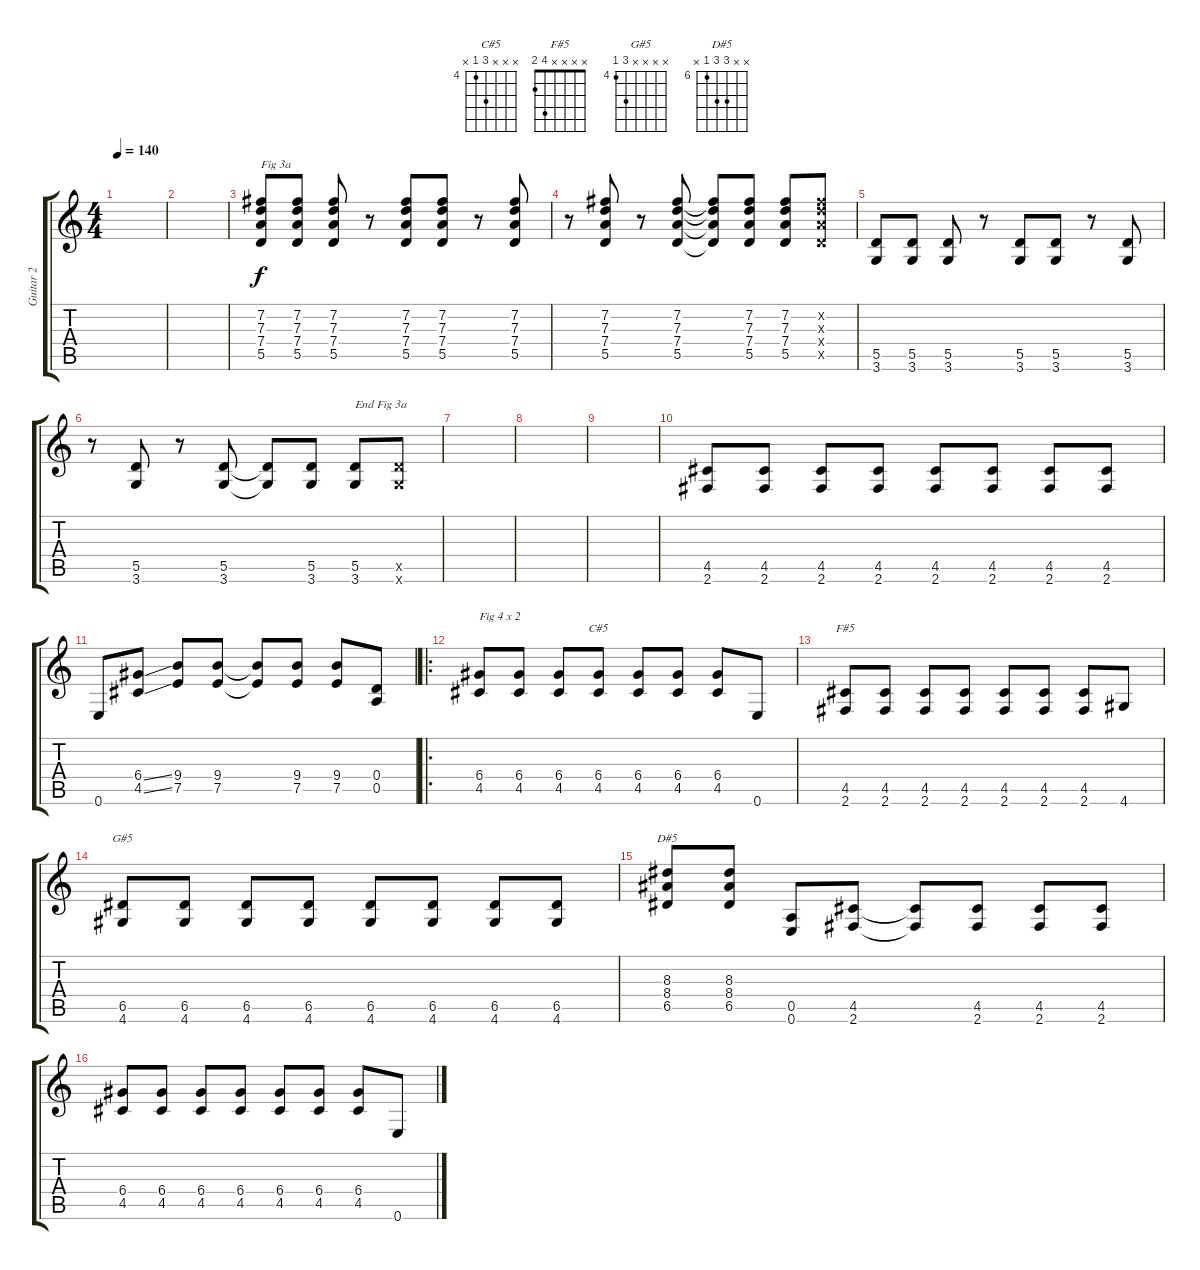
\track ("Guitar 2" "Guitar 2") {instrument overdrivenguitar}
\staff {score tabs}
\tuning (E4 B3 G3 D3 A2 E2) {hide}
\chord ("C#5" x x x 6 4 x) {firstfret 4}
\chord ("F#5" x x x x 4 2)
\chord ("G#5" x x x x 6 4) {firstfret 4}
\chord ("D#5" x x 8 8 6 x) {firstfret 6}
\ts (4 4)
\tempo 140
\clef g2
\ks c
|
|
(7.2 7.3 7.4 5.5).8{txt "Fig 3a"} (7.2 7.3 7.4 5.5).8 (7.2 7.3 7.4 5.5).8 r.8 (7.2 7.3 7.4 5.5).8 (7.2 7.3 7.4 5.5).8 r.8 (7.2 7.3 7.4 5.5).8 |
r.8 (7.2 7.3 7.4 5.5).8 r.8 (7.2 7.3 7.4 5.5).8 (7.2{t} 7.3{t} 7.4{t} 5.5{t}).8 (7.2 7.3 7.4 5.5).8 (7.2 7.3 7.4 5.5).8 (7.2{x} 7.3{x} 7.4{x} 5.5{x}).8 |
(5.5 3.6).8 (5.5 3.6).8 (5.5 3.6).8 r.8 (5.5 3.6).8 (5.5 3.6).8 r.8 (5.5 3.6).8 |
r.8 (5.5 3.6).8 r.8 (5.5 3.6).8 (5.5{t} 3.6{t}).8 (5.5 3.6).8 (5.5 3.6).8{txt "End Fig 3a"} (5.5{x} 3.6{x}).8 |
|
|
|
(4.5 2.6).8 (4.5 2.6).8 (4.5 2.6).8 (4.5 2.6).8 (4.5 2.6).8 (4.5 2.6).8 (4.5 2.6).8 (4.5 2.6).8 |
0.6.8 (6.4{ss} 4.5{ss}).8 (9.4 7.5).8 (9.4 7.5).8 (9.4{t} 7.5{t}).8 (9.4 7.5).8 (9.4 7.5).8 (0.4 0.5).8 |
\ro
(6.4 4.5).8{txt "Fig 4 x 2"} (6.4 4.5).8 (6.4 4.5).8 (6.4 4.5).8{ch "C#5"} (6.4 4.5).8 (6.4 4.5).8 (6.4 4.5).8 0.6.8 |
(4.5 2.6).8{ch "F#5"} (4.5 2.6).8 (4.5 2.6).8 (4.5 2.6).8 (4.5 2.6).8 (4.5 2.6).8 (4.5 2.6).8 4.6.8 |
(6.5 4.6).8{ch "G#5"} (6.5 4.6).8 (6.5 4.6).8 (6.5 4.6).8 (6.5 4.6).8 (6.5 4.6).8 (6.5 4.6).8 (6.5 4.6).8 |
(8.3 8.4 6.5).8{ch "D#5"} (8.3 8.4 6.5).8 (0.5 0.6).8 (4.5 2.6).8 (4.5{t} 2.6{t}).8 (4.5 2.6).8 (4.5 2.6).8 (4.5 2.6).8 |
(6.4 4.5).8 (6.4 4.5).8 (6.4 4.5).8 (6.4 4.5).8 (6.4 4.5).8 (6.4 4.5).8 (6.4 4.5).8 0.6.8
